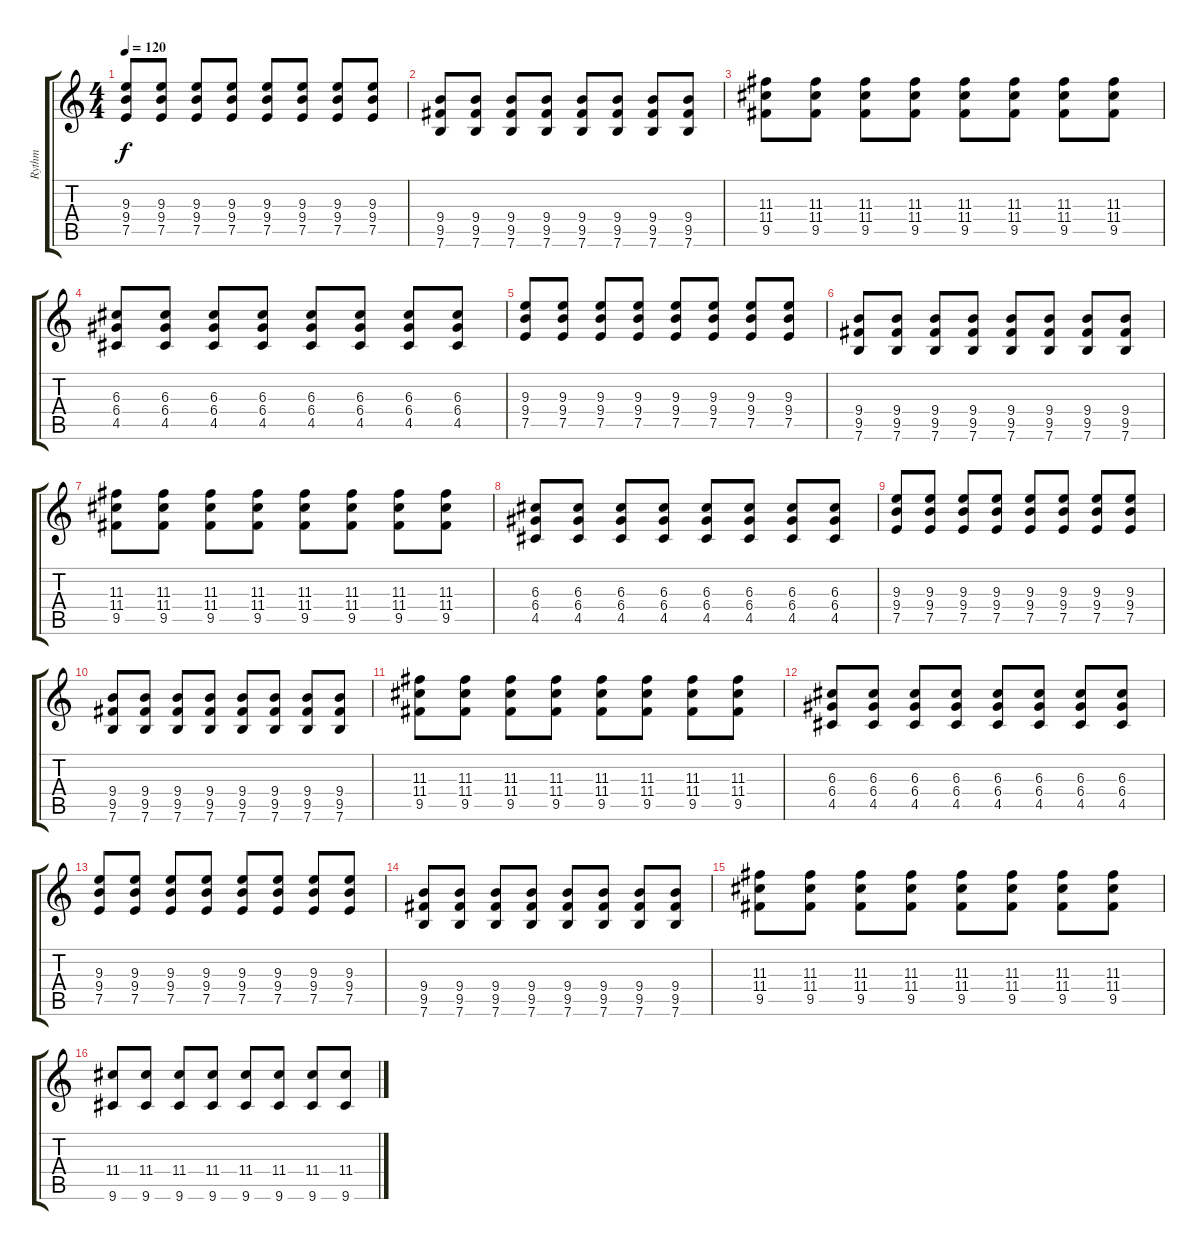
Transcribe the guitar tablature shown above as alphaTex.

\track ("Rythm" "Rythm") {instrument acousticguitarsteel}
\staff {score tabs}
\tuning (E4 B3 G3 D3 A2 E2) {hide}
\ts (4 4)
\tempo 120
\clef g2
\ks c
(9.3 9.4 7.5).8{dy f} (9.3 9.4 7.5).8 (9.3 9.4 7.5).8 (9.3 9.4 7.5).8 (9.3 9.4 7.5).8 (9.3 9.4 7.5).8 (9.3 9.4 7.5).8 (9.3 9.4 7.5).8 |
(9.4 9.5 7.6).8 (9.4 9.5 7.6).8 (9.4 9.5 7.6).8 (9.4 9.5 7.6).8 (9.4 9.5 7.6).8 (9.4 9.5 7.6).8 (9.4 9.5 7.6).8 (9.4 9.5 7.6).8 |
(11.3 11.4 9.5).8 (11.3 11.4 9.5).8 (11.3 11.4 9.5).8 (11.3 11.4 9.5).8 (11.3 11.4 9.5).8 (11.3 11.4 9.5).8 (11.3 11.4 9.5).8 (11.3 11.4 9.5).8 |
(6.3 6.4 4.5).8 (6.3 6.4 4.5).8 (6.3 6.4 4.5).8 (6.3 6.4 4.5).8 (6.3 6.4 4.5).8 (6.3 6.4 4.5).8 (6.3 6.4 4.5).8 (6.3 6.4 4.5).8 |
(9.3 9.4 7.5).8 (9.3 9.4 7.5).8 (9.3 9.4 7.5).8 (9.3 9.4 7.5).8 (9.3 9.4 7.5).8 (9.3 9.4 7.5).8 (9.3 9.4 7.5).8 (9.3 9.4 7.5).8 |
(9.4 9.5 7.6).8 (9.4 9.5 7.6).8 (9.4 9.5 7.6).8 (9.4 9.5 7.6).8 (9.4 9.5 7.6).8 (9.4 9.5 7.6).8 (9.4 9.5 7.6).8 (9.4 9.5 7.6).8 |
(11.3 11.4 9.5).8 (11.3 11.4 9.5).8 (11.3 11.4 9.5).8 (11.3 11.4 9.5).8 (11.3 11.4 9.5).8 (11.3 11.4 9.5).8 (11.3 11.4 9.5).8 (11.3 11.4 9.5).8 |
(6.3 6.4 4.5).8 (6.3 6.4 4.5).8 (6.3 6.4 4.5).8 (6.3 6.4 4.5).8 (6.3 6.4 4.5).8 (6.3 6.4 4.5).8 (6.3 6.4 4.5).8 (6.3 6.4 4.5).8 |
(9.3 9.4 7.5).8 (9.3 9.4 7.5).8 (9.3 9.4 7.5).8 (9.3 9.4 7.5).8 (9.3 9.4 7.5).8 (9.3 9.4 7.5).8 (9.3 9.4 7.5).8 (9.3 9.4 7.5).8 |
(9.4 9.5 7.6).8 (9.4 9.5 7.6).8 (9.4 9.5 7.6).8 (9.4 9.5 7.6).8 (9.4 9.5 7.6).8 (9.4 9.5 7.6).8 (9.4 9.5 7.6).8 (9.4 9.5 7.6).8 |
(11.3 11.4 9.5).8 (11.3 11.4 9.5).8 (11.3 11.4 9.5).8 (11.3 11.4 9.5).8 (11.3 11.4 9.5).8 (11.3 11.4 9.5).8 (11.3 11.4 9.5).8 (11.3 11.4 9.5).8 |
(6.3 6.4 4.5).8 (6.3 6.4 4.5).8 (6.3 6.4 4.5).8 (6.3 6.4 4.5).8 (6.3 6.4 4.5).8 (6.3 6.4 4.5).8 (6.3 6.4 4.5).8 (6.3 6.4 4.5).8 |
(9.3 9.4 7.5).8 (9.3 9.4 7.5).8 (9.3 9.4 7.5).8 (9.3 9.4 7.5).8 (9.3 9.4 7.5).8 (9.3 9.4 7.5).8 (9.3 9.4 7.5).8 (9.3 9.4 7.5).8 |
(9.4 9.5 7.6).8 (9.4 9.5 7.6).8 (9.4 9.5 7.6).8 (9.4 9.5 7.6).8 (9.4 9.5 7.6).8 (9.4 9.5 7.6).8 (9.4 9.5 7.6).8 (9.4 9.5 7.6).8 |
(11.3 11.4 9.5).8 (11.3 11.4 9.5).8 (11.3 11.4 9.5).8 (11.3 11.4 9.5).8 (11.3 11.4 9.5).8 (11.3 11.4 9.5).8 (11.3 11.4 9.5).8 (11.3 11.4 9.5).8 |
(11.4 9.6).8 (11.4 9.6).8 (11.4 9.6).8 (11.4 9.6).8 (11.4 9.6).8 (11.4 9.6).8 (11.4 9.6).8 (11.4 9.6).8
